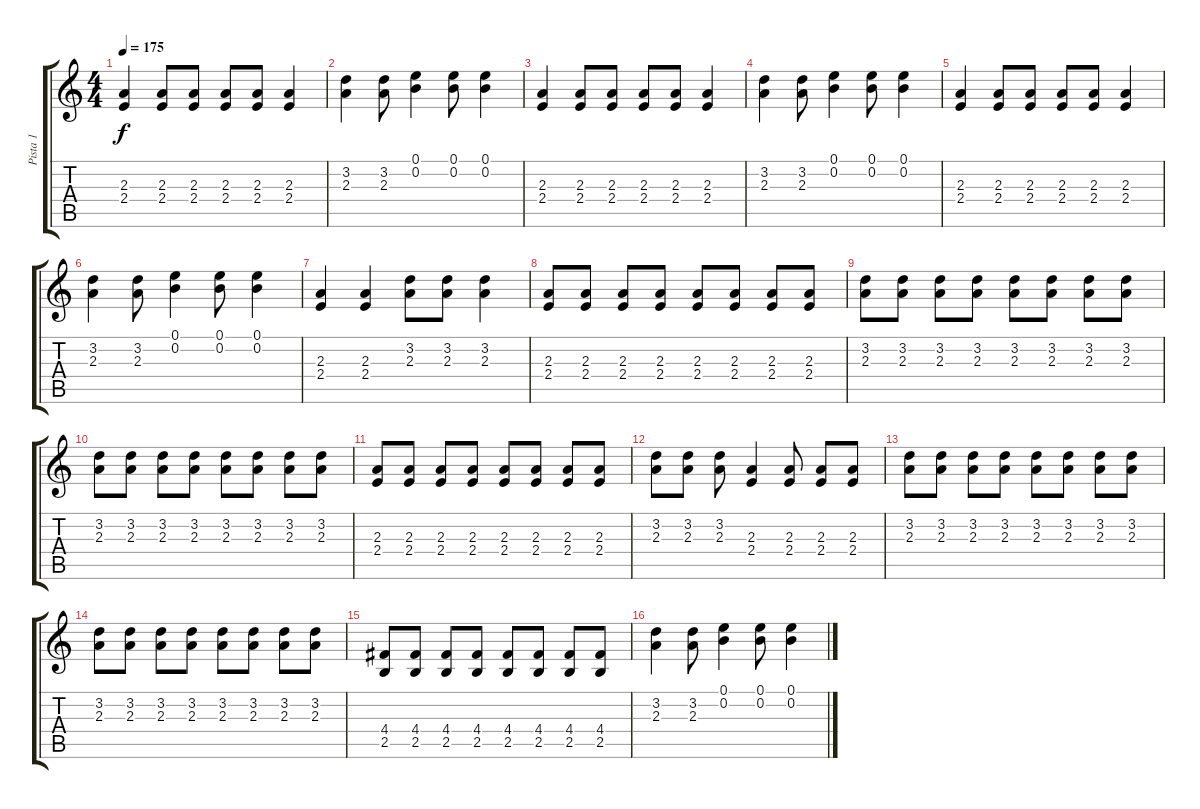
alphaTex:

\track ("Pista 1" "Pista 1") {instrument distortionguitar}
\staff {score tabs}
\tuning (E4 B3 G3 D3 A2 E2) {hide}
\ts (4 4)
\tempo 175
\clef g2
\ks c
(2.3 2.4).4{dy f} (2.3 2.4).8 (2.3 2.4).8 (2.3 2.4).8 (2.3 2.4).8 (2.3 2.4).4 |
(3.2 2.3).4 (3.2 2.3).8 (0.1 0.2).4 (0.1 0.2).8 (0.1 0.2).4 |
(2.3 2.4).4 (2.3 2.4).8 (2.3 2.4).8 (2.3 2.4).8 (2.3 2.4).8 (2.3 2.4).4 |
(3.2 2.3).4 (3.2 2.3).8 (0.1 0.2).4 (0.1 0.2).8 (0.1 0.2).4 |
(2.3 2.4).4 (2.3 2.4).8 (2.3 2.4).8 (2.3 2.4).8 (2.3 2.4).8 (2.3 2.4).4 |
(3.2 2.3).4 (3.2 2.3).8 (0.1 0.2).4 (0.1 0.2).8 (0.1 0.2).4 |
(2.3 2.4).4 (2.3 2.4).4 (3.2 2.3).8 (3.2 2.3).8 (3.2 2.3).4 |
(2.3 2.4).8 (2.3 2.4).8 (2.3 2.4).8 (2.3 2.4).8 (2.3 2.4).8 (2.3 2.4).8 (2.3 2.4).8 (2.3 2.4).8 |
(3.2 2.3).8 (3.2 2.3).8 (3.2 2.3).8 (3.2 2.3).8 (3.2 2.3).8 (3.2 2.3).8 (3.2 2.3).8 (3.2 2.3).8 |
(3.2 2.3).8 (3.2 2.3).8 (3.2 2.3).8 (3.2 2.3).8 (3.2 2.3).8 (3.2 2.3).8 (3.2 2.3).8 (3.2 2.3).8 |
(2.3 2.4).8 (2.3 2.4).8 (2.3 2.4).8 (2.3 2.4).8 (2.3 2.4).8 (2.3 2.4).8 (2.3 2.4).8 (2.3 2.4).8 |
(3.2 2.3).8 (3.2 2.3).8 (3.2 2.3).8 (2.3 2.4).4 (2.3 2.4).8 (2.3 2.4).8 (2.3 2.4).8 |
(3.2 2.3).8 (3.2 2.3).8 (3.2 2.3).8 (3.2 2.3).8 (3.2 2.3).8 (3.2 2.3).8 (3.2 2.3).8 (3.2 2.3).8 |
(3.2 2.3).8 (3.2 2.3).8 (3.2 2.3).8 (3.2 2.3).8 (3.2 2.3).8 (3.2 2.3).8 (3.2 2.3).8 (3.2 2.3).8 |
(4.4 2.5).8 (4.4 2.5).8 (4.4 2.5).8 (4.4 2.5).8 (4.4 2.5).8 (4.4 2.5).8 (4.4 2.5).8 (4.4 2.5).8 |
(3.2 2.3).4 (3.2 2.3).8 (0.1 0.2).4 (0.1 0.2).8 (0.1 0.2).4
